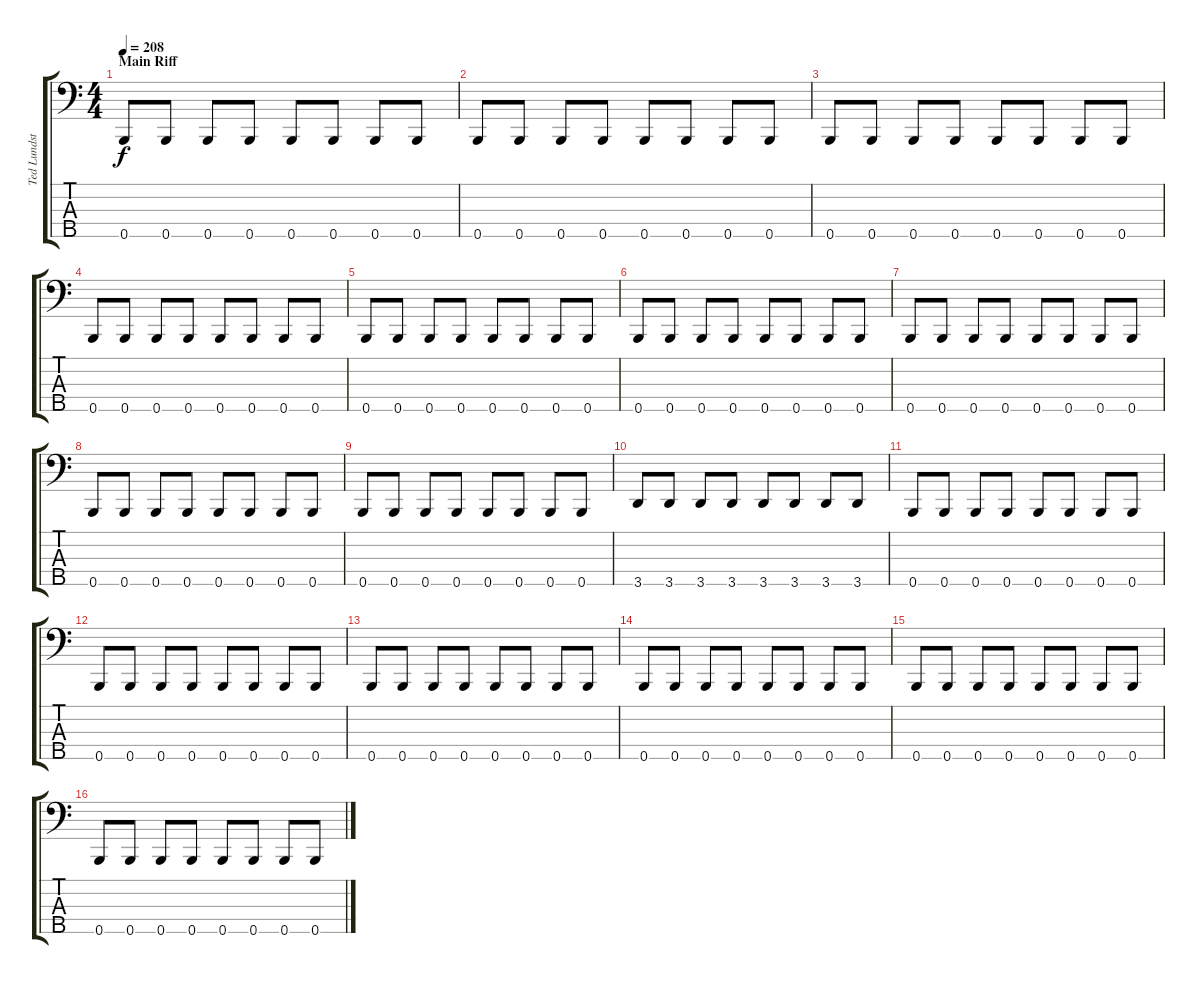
\track ("Ted Lundström" "Ted Lundst") {instrument electricbassfinger}
\staff {score tabs}
\tuning (G2 D2 A1 E1 B0) {hide}
\ts (4 4)
\section ("" "Main Riff")
\tempo 208
\clef f4
\ks c
0.5.8{dy f instrument electricbassfinger} 0.5.8 0.5.8 0.5.8 0.5.8 0.5.8 0.5.8 0.5.8 |
0.5.8 0.5.8 0.5.8 0.5.8 0.5.8 0.5.8 0.5.8 0.5.8 |
0.5.8 0.5.8 0.5.8 0.5.8 0.5.8 0.5.8 0.5.8 0.5.8 |
0.5.8 0.5.8 0.5.8 0.5.8 0.5.8 0.5.8 0.5.8 0.5.8 |
0.5.8 0.5.8 0.5.8 0.5.8 0.5.8 0.5.8 0.5.8 0.5.8 |
0.5.8 0.5.8 0.5.8 0.5.8 0.5.8 0.5.8 0.5.8 0.5.8 |
0.5.8 0.5.8 0.5.8 0.5.8 0.5.8 0.5.8 0.5.8 0.5.8 |
0.5.8 0.5.8 0.5.8 0.5.8 0.5.8 0.5.8 0.5.8 0.5.8 |
0.5.8 0.5.8 0.5.8 0.5.8 0.5.8 0.5.8 0.5.8 0.5.8 |
3.5.8 3.5.8 3.5.8 3.5.8 3.5.8 3.5.8 3.5.8 3.5.8 |
0.5.8 0.5.8 0.5.8 0.5.8 0.5.8 0.5.8 0.5.8 0.5.8 |
0.5.8 0.5.8 0.5.8 0.5.8 0.5.8 0.5.8 0.5.8 0.5.8 |
0.5.8 0.5.8 0.5.8 0.5.8 0.5.8 0.5.8 0.5.8 0.5.8 |
0.5.8 0.5.8 0.5.8 0.5.8 0.5.8 0.5.8 0.5.8 0.5.8 |
0.5.8 0.5.8 0.5.8 0.5.8 0.5.8 0.5.8 0.5.8 0.5.8 |
0.5.8 0.5.8 0.5.8 0.5.8 0.5.8 0.5.8 0.5.8 0.5.8
